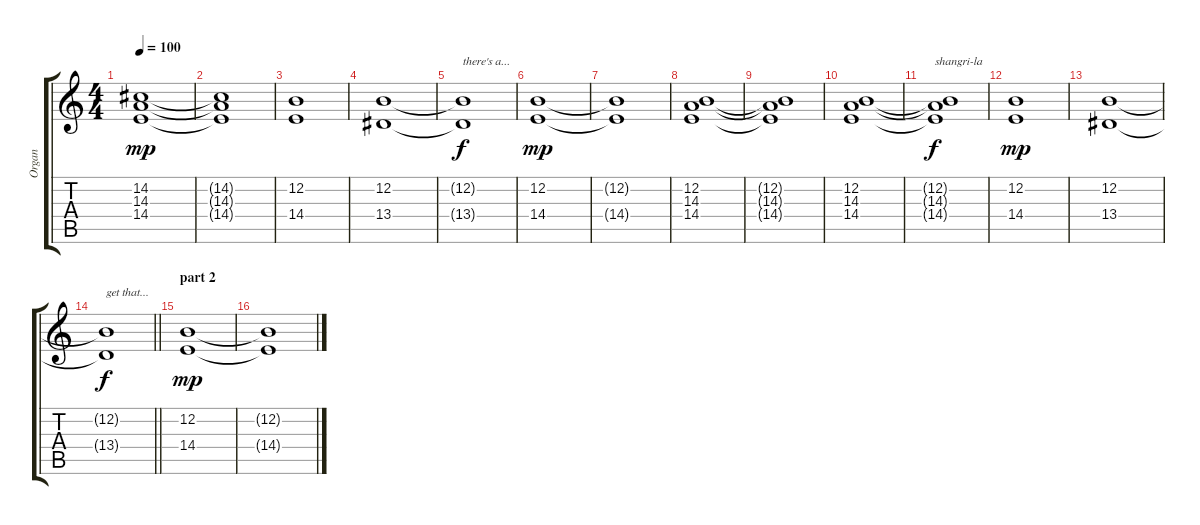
\track ("Organ" "Organ") {instrument drawbarorgan}
\staff {score tabs}
\tuning (E4 B3 G3 D3 A2 E2) {hide}
\ts (4 4)
\tempo 100
\clef g2
\ks c
(14.2 14.3 14.4).1{dy mp} |
(14.2{t} 14.3{t} 14.4{t}).1 |
(12.2 14.4).1 |
(12.2 13.4).1 |
(12.2{t} 13.4{t}).1{txt "there's a..." dy f} |
(12.2 14.4).1{dy mp} |
(12.2{t} 14.4{t}).1 |
(12.2 14.3 14.4).1 |
(12.2{t} 14.3{t} 14.4{t}).1 |
(12.2 14.3 14.4).1 |
(12.2{t} 14.3{t} 14.4{t}).1{txt "shangri-la" dy f} |
(12.2 14.4).1{dy mp} |
(12.2 13.4).1 |
\barLineRight lightlight
(12.2{t} 13.4{t}).1{txt "get that..." dy f} |
\section ("" "part 2")
(12.2 14.4).1{dy mp} |
(12.2{t} 14.4{t}).1
